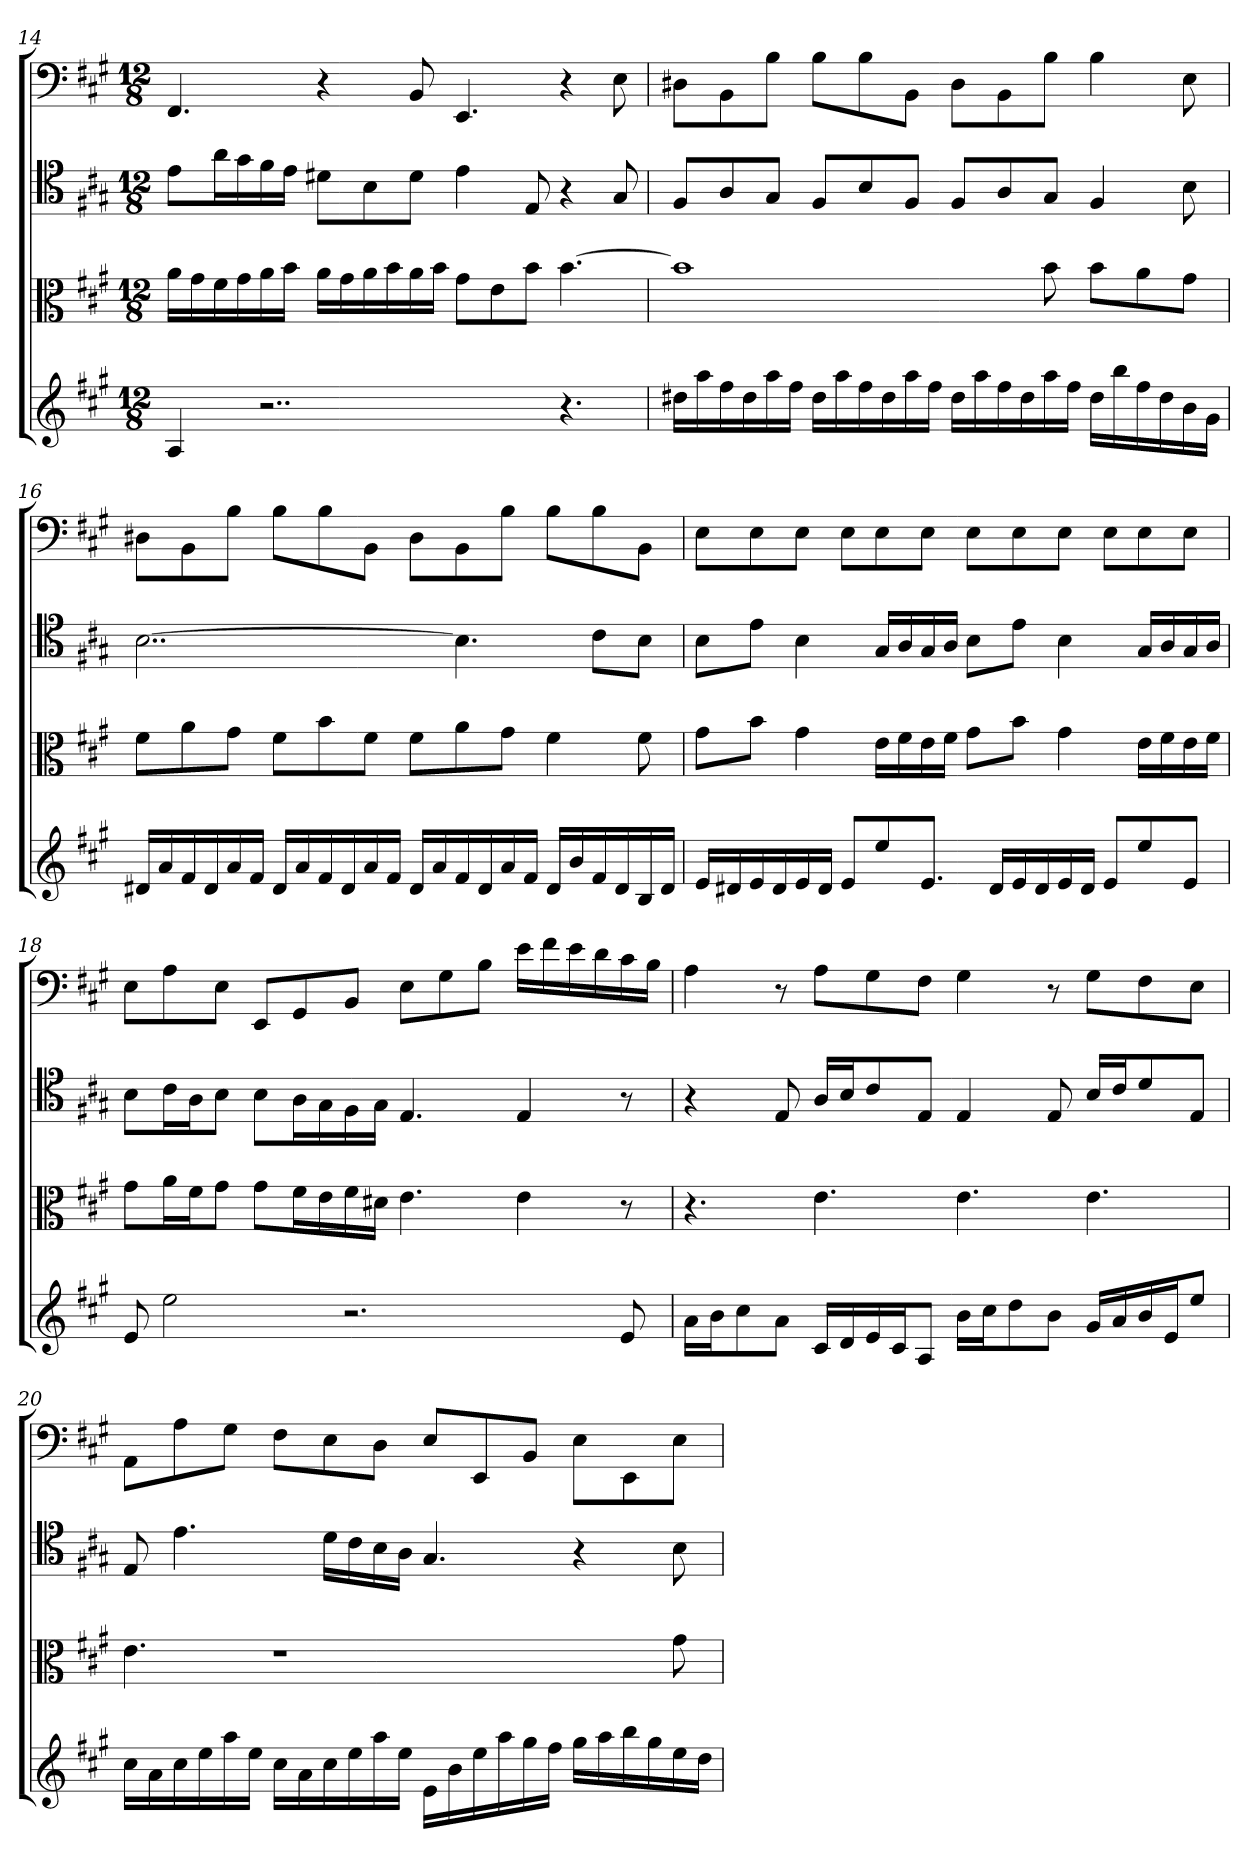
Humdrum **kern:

**kern	**kern	**kern	**kern
*part4	*part3	*part2	*part1
*staff4	*staff3	*staff2	*staff1
*	*clefC3	*clefC4	*clefF4
*k[f#c#g#]	*k[f#c#g#]	*k[f#c#g#]	*k[f#c#g#]
*A:	*A:	*A:	*A:
*M12/8	*M12/8	*M12/8	*M12/8
=14	=14	=14	=14
4A	16a\LL	8e\L	4.FF#
.	16g#\	.	.
.	16f#\	16a\L	.
.	16g#\	16g#\	.
2..r	16a\	16f#\	.
.	16b\JJ	16e\JJ	.
.	16a\LL	8d#X\L	4r
.	16g#\	.	.
.	16a\	8B\	.
.	16b\	.	.
.	16a\	8d#\J	8BB
.	16b\JJ	.	.
.	8g#\L	4e	4.EE
.	8e\	.	.
.	8b\J	8E	.
4.r	[4.b	4r	4r
.	.	8G#	8E
=15	=15	=15	=15
16dd#XLL	1b]	8F#/L	8D#X\L
16aa	.	.	.
16ff#	.	8A/	8BB\
16dd#	.	.	.
16aa	.	8G#/J	8B\J
16ff#JJ	.	.	.
16dd#LL	.	8F#/L	8B\L
16aa	.	.	.
16ff#	.	8B/	8B\
16dd#	.	.	.
16aa	.	8F#/J	8BB\J
16ff#JJ	.	.	.
16dd#LL	.	8F#/L	8D#\L
16aa	.	.	.
16ff#	.	8A/	8BB\
16dd#	.	.	.
16aa	8b	8G#/J	8B\J
16ff#JJ	.	.	.
16dd#LL	8b\L	4F#	4B
16bb	.	.	.
16ff#	8a\	.	.
16dd#	.	.	.
16b	8g#\J	8B	8E
16g#JJ	.	.	.
=16	=16	=16	=16
16d#XLL	8f#\L	[2..B	8D#X\L
16a	.	.	.
16f#	8a\	.	8BB\
16d#	.	.	.
16a	8g#\J	.	8B\J
16f#JJ	.	.	.
16d#LL	8f#\L	.	8B\L
16a	.	.	.
16f#	8b\	.	8B\
16d#	.	.	.
16a	8f#\J	.	8BB\J
16f#JJ	.	.	.
16d#LL	8f#\L	.	8D#\L
16a	.	.	.
16f#	8a\	4.B]	8BB\
16d#	.	.	.
16a	8g#\J	.	8B\J
16f#JJ	.	.	.
16d#LL	4f#	.	8B\L
16b	.	.	.
16f#	.	8c#\L	8B\
16d#	.	.	.
16B	8f#	8B\J	8BB\J
16d#JJ	.	.	.
=17	=17	=17	=17
16eLL	8g#\L	8B\L	8E\L
16d#X	.	.	.
16e	8b\J	8e\J	8E\
16d#	.	.	.
16e	4g#	4B	8E\J
16d#JJ	.	.	.
8eL	.	.	8E\L
8ee	16e\LL	16G#/LL	8E\
.	16f#\	16A/	.
8.eJ	16e\	16G#/	8E\J
.	16f#\JJ	16A/JJ	.
.	8g#\L	8B\L	8E\L
16d#LL	.	.	.
16e	8b\J	8e\J	8E\
16d#	.	.	.
16e	4g#	4B	8E\J
16d#JJ	.	.	.
8eL	.	.	8E\L
8ee	16e\LL	16G#/LL	8E\
.	16f#\	16A/	.
8eJ	16e\	16G#/	8E\J
.	16f#\JJ	16A/JJ	.
=18	=18	=18	=18
8e	8g#\L	8B\L	8E\L
2ee	16a\L	16c#\L	8A\
.	16f#\J	16A\J	.
.	8g#\J	8B\J	8E\J
.	8g#\L	8B\L	8EE/L
.	16f#\L	16A\L	8GG#/
.	16e\	16G#\	.
2.r	16f#\	16F#\	8BB/J
.	16d#X\JJ	16G#\JJ	.
.	4.e	4.E	8E\L
.	.	.	8G#\
.	.	.	8B\J
.	4e	4E	16e\LL
.	.	.	16f#\
.	.	.	16e\
.	.	.	16d\
8e	8r	8r	16c#\
.	.	.	16B\JJ
=19	=19	=19	=19
16aLL	4.r	4r	4A
16bJ	.	.	.
8cc#	.	.	.
8aJ	.	8E	8r
16c#LL	4.e	16A/LL	8A\L
16d	.	16B/J	.
16e	.	8c#/	8G#\
16c#J	.	.	.
8AJ	.	8E/J	8F#\J
16bLL	4.e	4E	4G#
16cc#J	.	.	.
8dd	.	.	.
8bJ	.	8E	8r
16g#LL	4.e	16B/LL	8G#\L
16a	.	16c#/J	.
16b	.	8d/	8F#\
16eJ	.	.	.
8eeJ	.	8E/J	8E\J
=20	=20	=20	=20
16cc#LL	4.e	8E	8AA\L
16a	.	.	.
16cc#	.	4.e	8A\
16ee	.	.	.
16aa	.	.	8G#\J
16eeJJ	.	.	.
16cc#LL	1r	.	8F#\L
16a	.	.	.
16cc#	.	16d\LL	8E\
16ee	.	16c#\	.
16aa	.	16B\	8D\J
16eeJJ	.	16A\JJ	.
16eLL	.	4.G#	8E/L
16b	.	.	.
16ee	.	.	8EE/
16aa	.	.	.
16gg#	.	.	8BB/J
16ff#JJ	.	.	.
16gg#LL	.	4r	8E\L
16aa	.	.	.
16bb	.	.	8EE\
16gg#	.	.	.
16ee	8g#	8B	8E\J
16ddJJ	.	.	.
=	=	=	=
*-	*-	*-	*-
